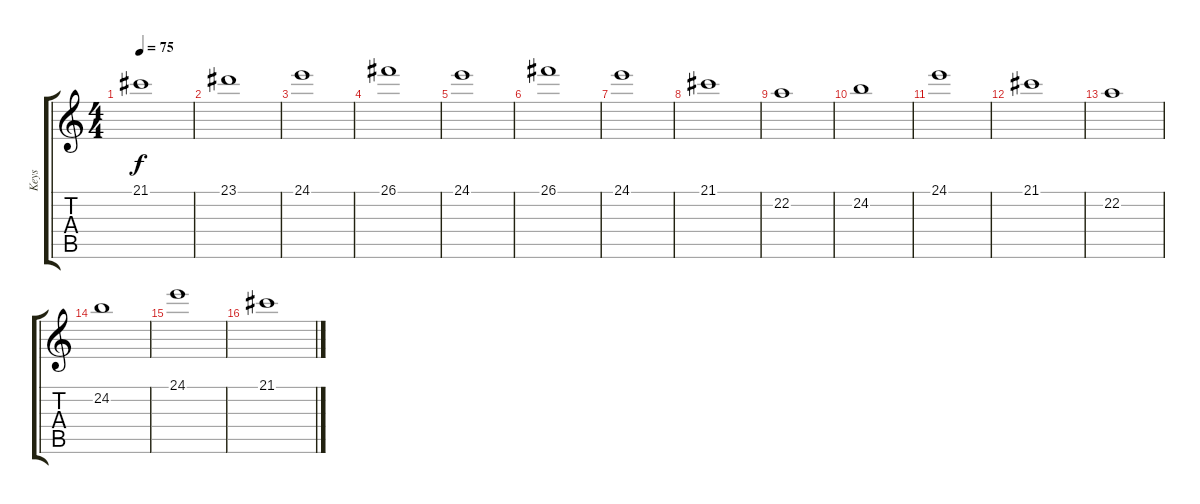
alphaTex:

\track ("Keys" "Keys") {instrument stringensemble1}
\staff {score tabs}
\tuning (E4 B3 G3 D3 A2 E2) {hide}
\ts (4 4)
\tempo 75
\clef g2
\ks c
21.1.1{dy f} |
23.1.1 |
24.1.1 |
26.1.1 |
24.1.1 |
26.1.1 |
24.1.1 |
21.1.1 |
22.2.1 |
24.2.1 |
24.1.1 |
21.1.1 |
22.2.1 |
24.2.1 |
24.1.1 |
21.1.1
